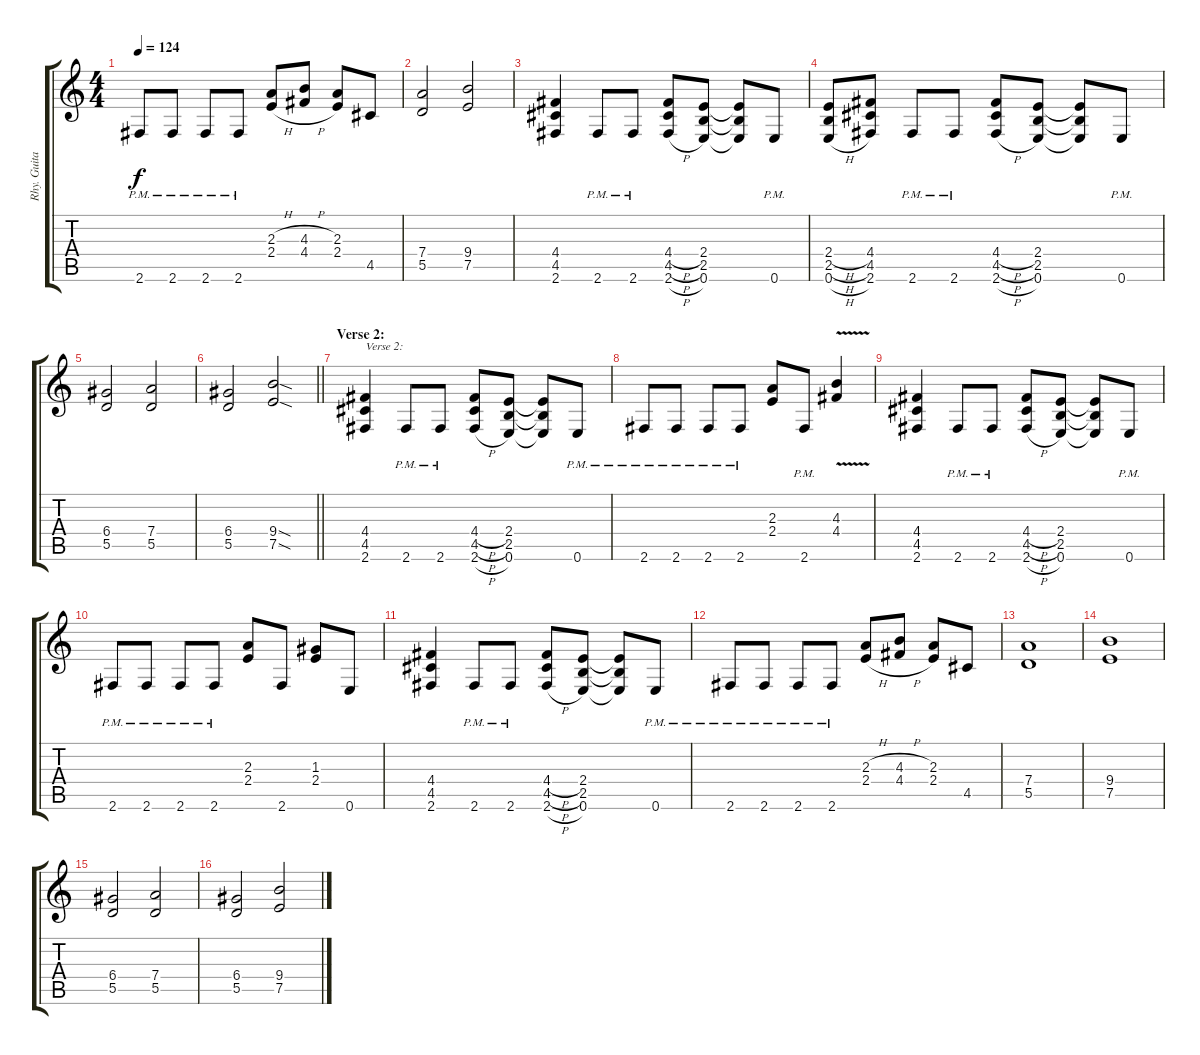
\track ("Rhy. Guitar 2" "Rhy. Guita") {instrument distortionguitar}
\staff {score tabs}
\tuning (E4 B3 G3 D3 A2 E2) {hide}
\ts (4 4)
\tempo 124
\clef g2
\ks c
2.6{pm}.8{dy f} 2.6{pm}.8 2.6{pm}.8 2.6{pm}.8 (2.3{h} 2.4{h}).8 (4.3{h} 4.4{h}).8 (2.3 2.4).8 4.5.8 |
(7.4 5.5).2 (9.4 7.5).2 |
(4.4 4.5 2.6).4 2.6{pm}.8 2.6{pm}.8 (4.4{h} 4.5{h} 2.6{h}).8 (2.4 2.5 0.6).8 (2.4{t} 2.5{t} 0.6{t}).8 0.6{pm}.8 |
(2.4{h} 2.5{h} 0.6{h}).8 (4.4 4.5 2.6).8 2.6{pm}.8 2.6{pm}.8 (4.4{h} 4.5{h} 2.6{h}).8 (2.4 2.5 0.6).8 (2.4{t} 2.5{t} 0.6{t}).8 0.6{pm}.8 |
(6.4 5.5).2 (7.4 5.5).2 |
\barLineRight lightlight
(6.4 5.5).2 (9.4{sod} 7.5{sod}).2 |
\section ("" "Verse 2:")
(4.4 4.5 2.6).4{txt "Verse 2:"} 2.6{pm}.8 2.6{pm}.8 (4.4{h} 4.5{h} 2.6{h}).8 (2.4 2.5 0.6).8 (2.4{t} 2.5{t} 0.6{t}).8 0.6{pm}.8 |
2.6{pm}.8 2.6{pm}.8 2.6{pm}.8 2.6{pm}.8 (2.3 2.4).8 2.6{pm}.8 (4.3{v} 4.4).4 |
(4.4 4.5 2.6).4 2.6{pm}.8 2.6{pm}.8 (4.4{h} 4.5{h} 2.6{h}).8 (2.4 2.5 0.6).8 (2.4{t} 2.5{t} 0.6{t}).8 0.6{pm}.8 |
2.6{pm}.8 2.6{pm}.8 2.6{pm}.8 2.6{pm}.8 (2.3 2.4).8 2.6.8 (1.3 2.4).8 0.6.8 |
(4.4 4.5 2.6).4 2.6{pm}.8 2.6{pm}.8 (4.4{h} 4.5{h} 2.6{h}).8 (2.4 2.5 0.6).8 (2.4{t} 2.5{t} 0.6{t}).8 0.6{pm}.8 |
2.6{pm}.8 2.6{pm}.8 2.6{pm}.8 2.6{pm}.8 (2.3{h} 2.4{h}).8 (4.3{h} 4.4{h}).8 (2.3 2.4).8 4.5.8 |
(7.4 5.5).1 |
(9.4 7.5).1 |
(6.4 5.5).2 (7.4 5.5).2 |
(6.4 5.5).2 (9.4 7.5).2
